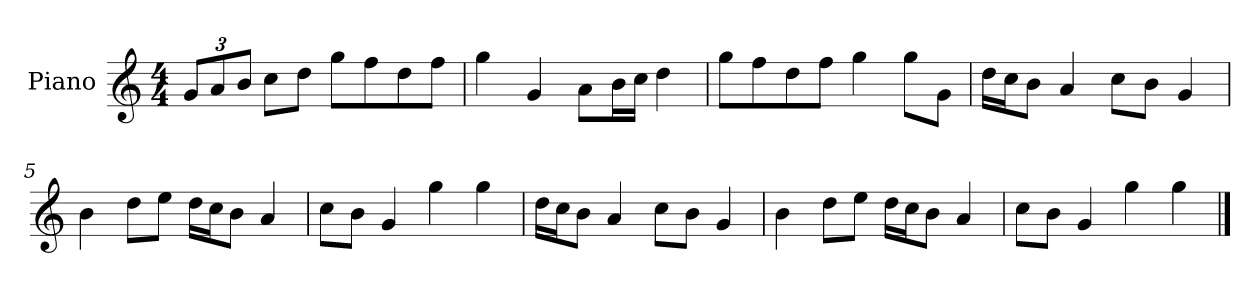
**kern
*part1
*staff1
*I"Piano
*I'P-no
*clefG2
*k[]
*M4/4
*MM90
*Xbrackettup
=1
12g/L
12a/
12b/J
8cc\L
8dd\J
8gg\L
8ff\
8dd\
8ff\J
=2
4gg\
4g/
8a\L
16b\L
16cc\JJ
4dd\
=3
8gg\L
8ff\
8dd\
8ff\J
4gg\
8gg\L
8g\J
=4
16dd\LL
16cc\J
8b\J
4a/
8cc\L
8b\J
4g/
=5
4b\
8dd\L
8ee\J
16dd\LL
16cc\J
8b\J
4a/
!!LO:LB:g=z
=6
8cc\L
8b\J
4g/
4gg\
4gg\
=7
16dd\LL
16cc\J
8b\J
4a/
8cc\L
8b\J
4g/
=8
4b\
8dd\L
8ee\J
16dd\LL
16cc\J
8b\J
4a/
=9
8cc\L
8b\J
4g/
4gg\
4gg\
==
*-
